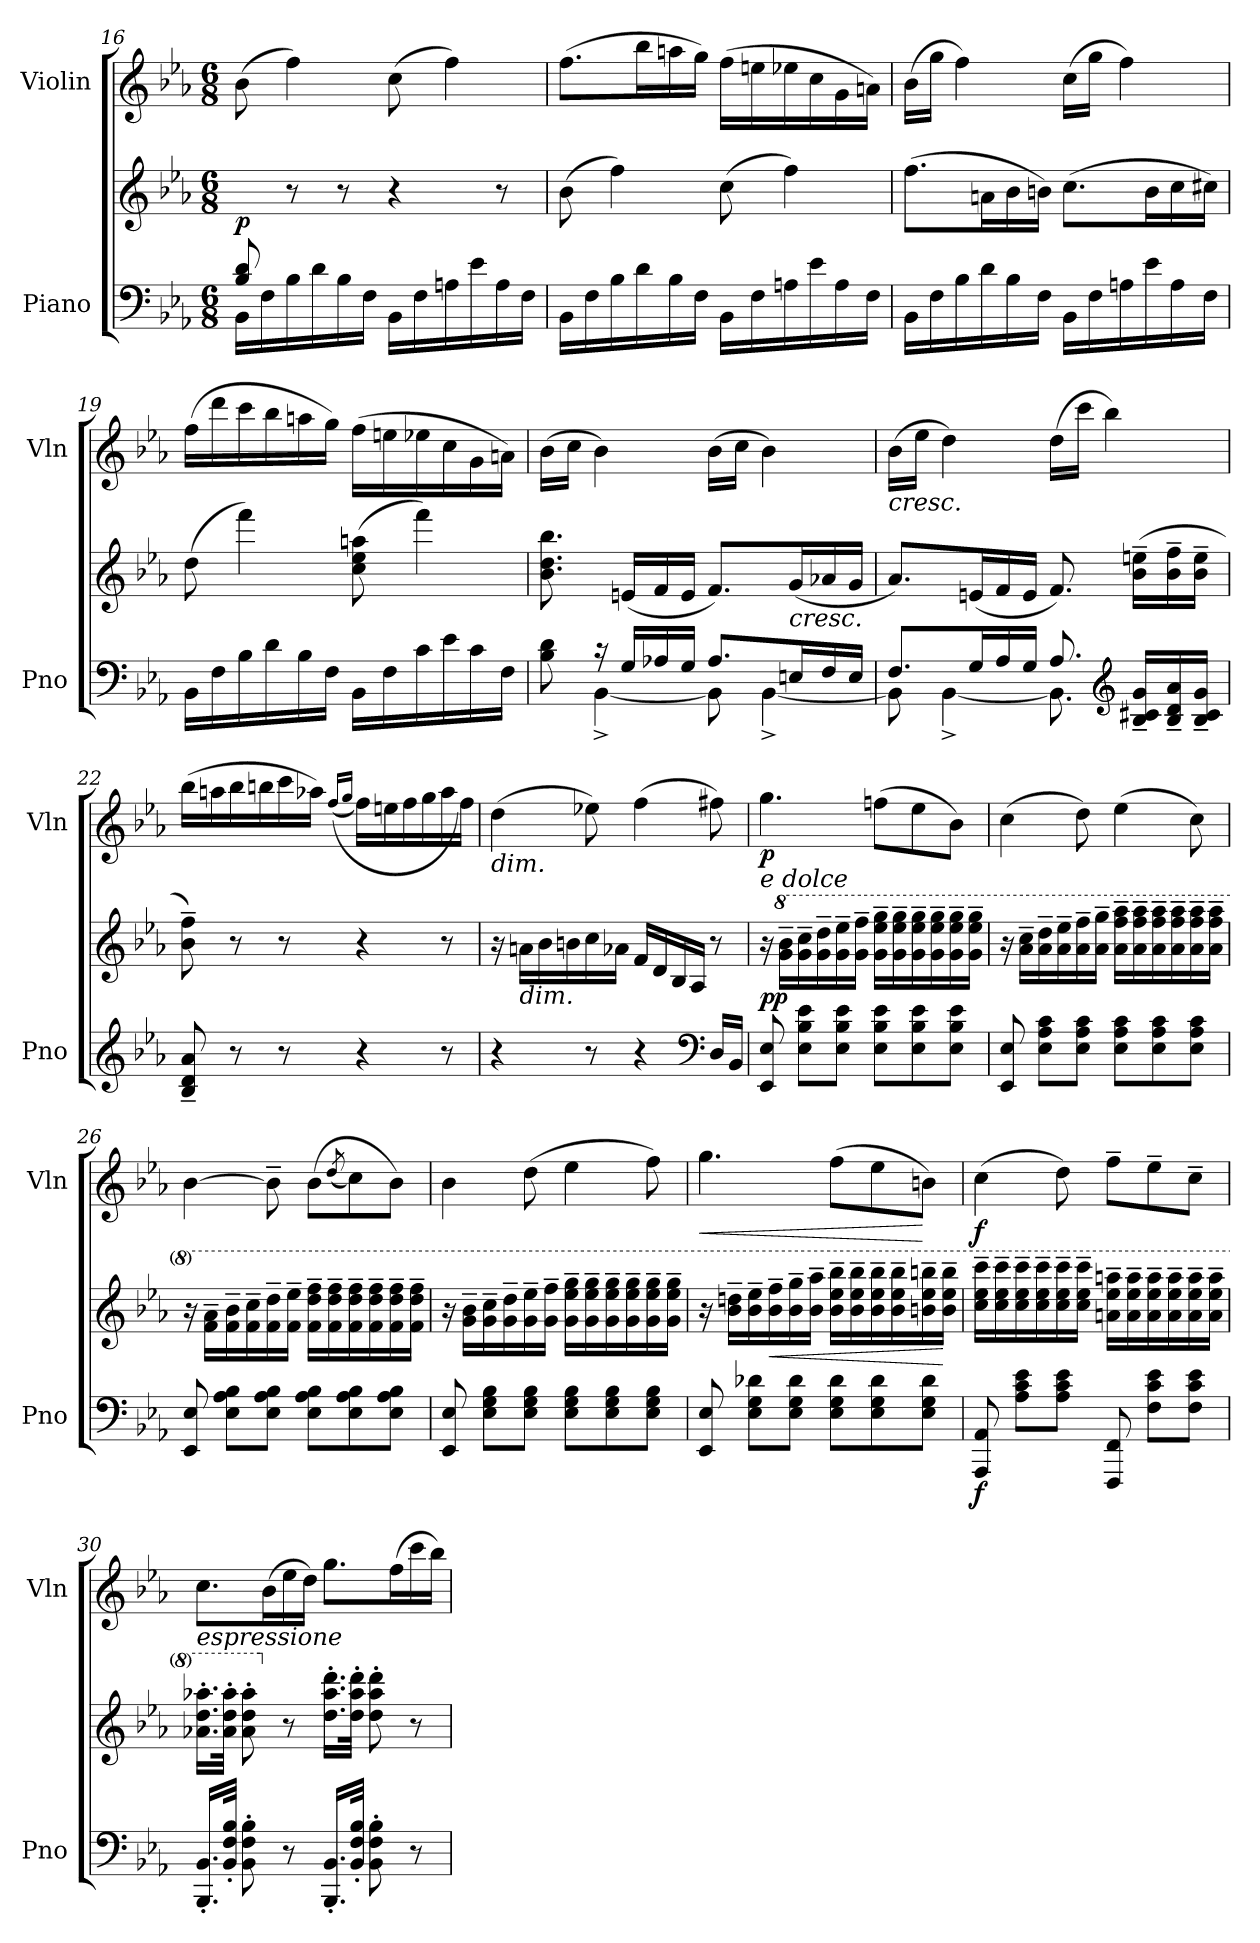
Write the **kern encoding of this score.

**kern	**kern	**dynam	**kern	**dynam
*part2	*part2	*part2	*part1	*part1
*staff3	*staff2	*staff2/3	*staff1	*staff1
*I"Piano	*	*	*I"Violin	*
*I'Pno	*	*	*I'Vln	*
!!LO:LB:g=z
*clefF4	*clefG2	*	*clefG2	*
*k[b-e-a-]	*k[b-e-a-]	*	*k[b-e-a-]	*
*M6/8	*M6/8	*	*M6/8	*
=16	=16	=16	=16	=16
*^	*	*	*	*
!	!	!	!LO:DY:b	!	!
8B-/ 8d/	16BB-\LL	8ryy	p	(8b-\	.
.	16F\	.	.	.	.
2ryy	16B-\	8r	.	4ff\)	.
.	16d\	.	.	.	.
.	16B-\	8r	.	.	.
.	16F\JJ	.	.	.	.
.	16BB-\LL	4r	.	(8cc\	.
.	16F\	.	.	.	.
.	16An\	.	.	4ff\)	.
.	16e-\	.	.	.	.
8ryy	16A\	8r	.	.	.
.	16F\JJ	.	.	.	.
*v	*v	*	*	*	*
=17	=17	=17	=17	=17
16BB-\LL	(8b-\	.	(8.ff\L	.
16F\	.	.	.	.
16B-\	4ff\)	.	.	.
16d\	.	.	16bb-\L	.
16B-\	.	.	16aan\	.
16F\JJ	.	.	16gg\JJ)	.
16BB-\LL	(8cc\	.	(16ff\LL	.
16F\	.	.	16een\	.
16An\	4ff\)	.	16ee-X\	.
16e-\	.	.	16cc\	.
16A\	.	.	16g\	.
16F\JJ	.	.	16an\JJ)	.
=18	=18	=18	=18	=18
16BB-\LL	(8.ff\L	.	(16b-\LL	.
16F\	.	.	16gg\JJ	.
16B-\	.	.	4ff\)	.
16d\	16an\L	.	.	.
16B-\	16b-\	.	.	.
16F\JJ	16bn\JJ)	.	.	.
16BB-\LL	(8.cc\L	.	(16cc\LL	.
16F\	.	.	16gg\JJ	.
16An\	.	.	4ff\)	.
16e-\	16b\L	.	.	.
16A\	16cc\	.	.	.
16F\JJ	16cc#X\JJ)	.	.	.
=19	=19	=19	=19	=19
16BB-\LL	(8dd\	.	(16ff\LL	.
16F\	.	.	16ddd\	.
16B-\	4fff\)	.	16ccc\	.
16d\	.	.	16bb-\	.
16B-\	.	.	16aan\	.
16F\JJ	.	.	16gg\JJ)	.
16BB-\LL	(8cc\ 8ee-\ 8aan\	.	(16ff\LL	.
16F\	.	.	16een\	.
16c\	4fff\)	.	16ee-X\	.
16e-\	.	.	16cc\	.
16c\	.	.	16g\	.
16F\JJ	.	.	16an\JJ)	.
!!LO:LB:g=z
=20	=20	=20	=20	=20
*^	*	*	*	*
8B-\ 8d\	8ryy	8.b-\ 8.dd\ 8.bb-\	.	(16b-\LL	.
.	.	.	.	16cc\JJ	.
16r	[4BB-^\	.	.	4b-\)	.
16G/LL	.	(16en/LL	.	.	.
16A-X/	.	16f/	.	.	.
16G/JJ	.	16e/JJ	.	.	.
8.A-/L	8BB-\]	8.f/L)	.	(16b-\LL	.
.	.	.	.	16cc\JJ	.
.	[4BB-^\	.	.	4b-\)	.
!	!	!LO:TX:b:i:t=cresc.	!	!	!
16En/L	.	(16g/L	.	.	.
16F/	.	16a-X/	.	.	.
16E/JJ	.	16g/JJ	.	.	.
=21	=21	=21	=21	=21	=21
!	!	!	!	!LO:TX:b:i:t=cresc.	!
8.F/L	8BB-\]	8.a-/L)	.	(16b-\LL	.
.	.	.	.	16ee-\JJ	.
.	[4BB-^\	.	.	4dd\)	.
16G/L	.	(16en/L	.	.	.
16A-/	.	16f/	.	.	.
16G/JJ	.	16e/JJ	.	.	.
8.A-/	8.BB-\]	8.f/)	.	(16dd\LL	.
.	.	.	.	16ccc\JJ	.
*clefG2	*	*	*	*	*
.	.	.	.	4bb-\)	.
16B-/~ 16c#X/~ 16g/~LL	16ryy	(16b-\~ 16een\~LL	.	.	.
16B-/~ 16d/~ 16a-/~	8ryy	16b-\~ 16ff\~	.	.	.
16B-/~ 16c#/~ 16g/~JJ	.	16b-\~ 16ee\~JJ	.	.	.
*v	*v	*	*	*	*
=22	=22	=22	=22	=22
8B-/~ 8d/~ 8a-/~	8b-\~ 8ff\~)	.	(16bb-\LL	.
.	.	.	16aan\	.
8r	8r	.	16bb-\	.
.	.	.	16bbn\	.
8r	8r	.	16ccc\	.
.	.	.	16aa-X\JJ)	.
.	.	.	((>16qff/LL	.
.	.	.	16qgg/JJ	.
4r	4r	.	16ff\LL)	.
.	.	.	16een\	.
.	.	.	16ff\	.
.	.	.	16gg\	.
8r	8r	.	16aa-\	.
.	.	.	16ff\JJ)	.
!!LO:PB:g=z
=23	=23	=23	=23	=23
!	!	!	!LO:TX:b:i:t=dim.	!
4r	16r	.	(4dd\	.
!	!LO:TX:b:i:t=dim.	!	!	!
.	(>16an\LL	.	.	.
.	16b-\	.	.	.
.	16bn\	.	.	.
8r	16cc\	.	8ee-X\)	.
.	16a-X\JJ	.	.	.
4r	16f/LL	.	(4ff\	.
.	16d/	.	.	.
.	16B-/	.	.	.
.	16A-/JJ	.	.	.
*clefF4	*	*	*	*
16D/LL	8r	.	8ff#X\)	.
16BB-/JJ)	.	.	.	.
=24	=24	=24	=24	=24
!	!	!	!LO:TX:b:i:t=e dolce	!
!	!	!LO:DY:b	!	!LO:DY:b
8EE-/ 8E-/	16r	pp	4.gg\	p
*	*8va	*	*	*
.	16gg\~ 16bb-\~LL	.	.	.
8E-\ 8B-\ 8e-\L	16gg\~ 16ccc\~	.	.	.
.	16gg\~ 16ddd\~	.	.	.
8E-\ 8B-\ 8e-\J	16gg\~ 16eee-\~	.	.	.
.	16gg\~ 16fff\~JJ	.	.	.
8E-\ 8B-\ 8e-\L	16gg\~ 16eee-\~ 16ggg\~LL	.	(8ffn\L	.
.	16gg\~ 16eee-\~ 16ggg\~	.	.	.
8E-\ 8B-\ 8e-\	16gg\~ 16eee-\~ 16ggg\~	.	8ee-\	.
.	16gg\~ 16eee-\~ 16ggg\~	.	.	.
8E-\ 8B-\ 8e-\J	16gg\~ 16eee-\~ 16ggg\~	.	8b-\J)	.
.	16gg\~ 16eee-\~ 16ggg\~JJ	.	.	.
=25	=25	=25	=25	=25
8EE-/ 8E-/	16r	.	(4cc\	.
.	16aa-\~ 16ccc\~LL	.	.	.
8E-\ 8A-\ 8c\L	16aa-\~ 16ddd\~	.	.	.
.	16aa-\~ 16eee-\~	.	.	.
8E-\ 8A-\ 8c\J	16aa-\~ 16fff\~	.	8dd\)	.
.	16aa-\~ 16ggg\~JJ	.	.	.
8E-\ 8A-\ 8c\L	16aa-\~ 16fff\~ 16aaa-\~LL	.	(4ee-\	.
.	16aa-\~ 16fff\~ 16aaa-\~	.	.	.
8E-\ 8A-\ 8c\	16aa-\~ 16fff\~ 16aaa-\~	.	.	.
.	16aa-\~ 16fff\~ 16aaa-\~	.	.	.
8E-\ 8A-\ 8c\J	16aa-\~ 16fff\~ 16aaa-\~	.	8cc\)	.
.	16aa-\~ 16fff\~ 16aaa-\~JJ	.	.	.
=26	=26	=26	=26	=26
8EE-/ 8E-/	16r	.	[4b-\	.
.	16ff\~ 16aa-\~LL	.	.	.
8E-\ 8A-\ 8B-\L	16ff\~ 16bb-\~	.	.	.
.	16ff\~ 16ccc\~	.	.	.
8E-\ 8A-\ 8B-\J	16ff\~ 16ddd\~	.	8b-~\]	.
.	16ff\~ 16eee-\~JJ	.	.	.
8E-\ 8A-\ 8B-\L	16ff\~ 16ddd\~ 16fff\~LL	.	(8b-\L	.
.	16ff\~ 16ddd\~ 16fff\~	.	.	.
.	.	.	(8qdd/	.
8E-\ 8A-\ 8B-\	16ff\~ 16ddd\~ 16fff\~	.	8cc\)	.
.	16ff\~ 16ddd\~ 16fff\~	.	.	.
8E-\ 8A-\ 8B-\J	16ff\~ 16ddd\~ 16fff\~	.	8b-\J)	.
.	16ff\~ 16ddd\~ 16fff\~JJ	.	.	.
!!LO:LB:g=z
=27	=27	=27	=27	=27
8EE-/ 8E-/	16r	.	4b-\	.
.	16gg\~ 16bb-\~LL	.	.	.
8E-\ 8G\ 8B-\L	16gg\~ 16ccc\~	.	.	.
.	16gg\~ 16ddd\~	.	.	.
8E-\ 8G\ 8B-\J	16gg\~ 16eee-\~	.	(8dd\	.
.	16gg\~ 16fff\~JJ	.	.	.
8E-\ 8G\ 8B-\L	16gg\~ 16eee-\~ 16ggg\~LL	.	4ee-\	.
.	16gg\~ 16eee-\~ 16ggg\~	.	.	.
8E-\ 8G\ 8B-\	16gg\~ 16eee-\~ 16ggg\~	.	.	.
.	16gg\~ 16eee-\~ 16ggg\~	.	.	.
8E-\ 8G\ 8B-\J	16gg\~ 16eee-\~ 16ggg\~	.	8ff\)	.
.	16gg\~ 16eee-\~ 16ggg\~JJ	.	.	.
=28	=28	=28	=28	=28
!	!	!	!	!LO:HP:b
8EE-/ 8E-/	16r	.	4.gg\	<
.	16bb-\~ 16dddn\~LL	.	.	.
8E-\ 8G\ 8d-X\L	16bb-\~ 16eee-\~	.	.	.
!	!	!LO:HP:b	!	!
.	16bb-\~ 16fff\~	<	.	.
8E-\ 8G\ 8d-\J	16bb-\~ 16ggg\~	.	.	.
.	16bb-\~ 16aaa-\~JJ	.	.	.
8E-\ 8G\ 8d-\L	16bb-\~ 16eee-\~ 16bbb-\~LL	.	(8ff\L	.
.	16bb-\~ 16eee-\~ 16bbb-\~	.	.	.
8E-\ 8G\ 8d-\	16bb-\~ 16eee-\~ 16bbb-\~	.	8ee-\	.
.	16bb-\~ 16eee-\~ 16bbb-\~	.	.	.
8E-\ 8G\ 8d-\J	16bbn\~ 16eee-\~ 16bbbn\~	.	8bn\J)	[
.	16bb\~ 16eee-\~ 16bbb\~JJ	[	.	.
=29	=29	=29	=29	=29
!	!	!LO:DY:b=2	!	!LO:DY:b
8AAA-/ 8AA-/	16ccc\~ 16eee-\~ 16cccc\~LL	f	(4cc\	f
.	16ccc\~ 16eee-\~ 16cccc\~	.	.	.
8A-\ 8c\ 8e-\L	16ccc\~ 16eee-\~ 16cccc\~	.	.	.
.	16ccc\~ 16eee-\~ 16cccc\~	.	.	.
8A-\ 8c\ 8e-\J	16ccc\~ 16eee-\~ 16cccc\~	.	8dd\)	.
.	16ccc\~ 16eee-\~ 16cccc\~JJ	.	.	.
8FFF/ 8FF/	16aan\~ 16eee-\~ 16aaan\~LL	.	8ff~\L	.
.	16aa\~ 16eee-\~ 16aaa\~	.	.	.
8F\ 8c\ 8e-\L	16aa\~ 16eee-\~ 16aaa\~	.	8ee-~\	.
.	16aa\~ 16eee-\~ 16aaa\~	.	.	.
8F\ 8c\ 8e-\J	16aa\~ 16eee-\~ 16aaa\~	.	8cc~\J	.
.	16aa\~ 16eee-\~ 16aaa\~JJ	.	.	.
!!LO:LB:g=z
=30	=30	=30	=30	=30
!	!	!	!LO:TX:b:i:t=espressione	!
16.BBB-/' 16.BB-/'LL	16.aa-X\' 16.ddd\' 16.aaa-X\'LL	.	8.cc\L	.
32BB-/' 32F/' 32B-/'JJk	32aa-\' 32ddd\' 32aaa-\'JJk	.	.	.
8BB-\' 8F\' 8B-\'	8aa-\' 8ddd\' 8aaa-\'	.	.	.
.	.	.	(16b-\L	.
*	*X8va	*	*	*
8r	8r	.	16ee-\	.
.	.	.	16dd\JJ)	.
16.BBB-/' 16.BB-/'LL	16.dd\' 16.aa-\' 16.ddd\'LL	.	8.gg\L	.
32BB-/' 32F/' 32B-/'JJk	32dd\' 32aa-\' 32ddd\'JJk	.	.	.
8BB-\' 8F\' 8B-\'	8dd\' 8aa-\' 8ddd\'	.	.	.
.	.	.	(16ff\L	.
8r	8r	.	16ccc\	.
.	.	.	16bb-\JJ)	.
=	=	=	=	=
*-	*-	*-	*-	*-
